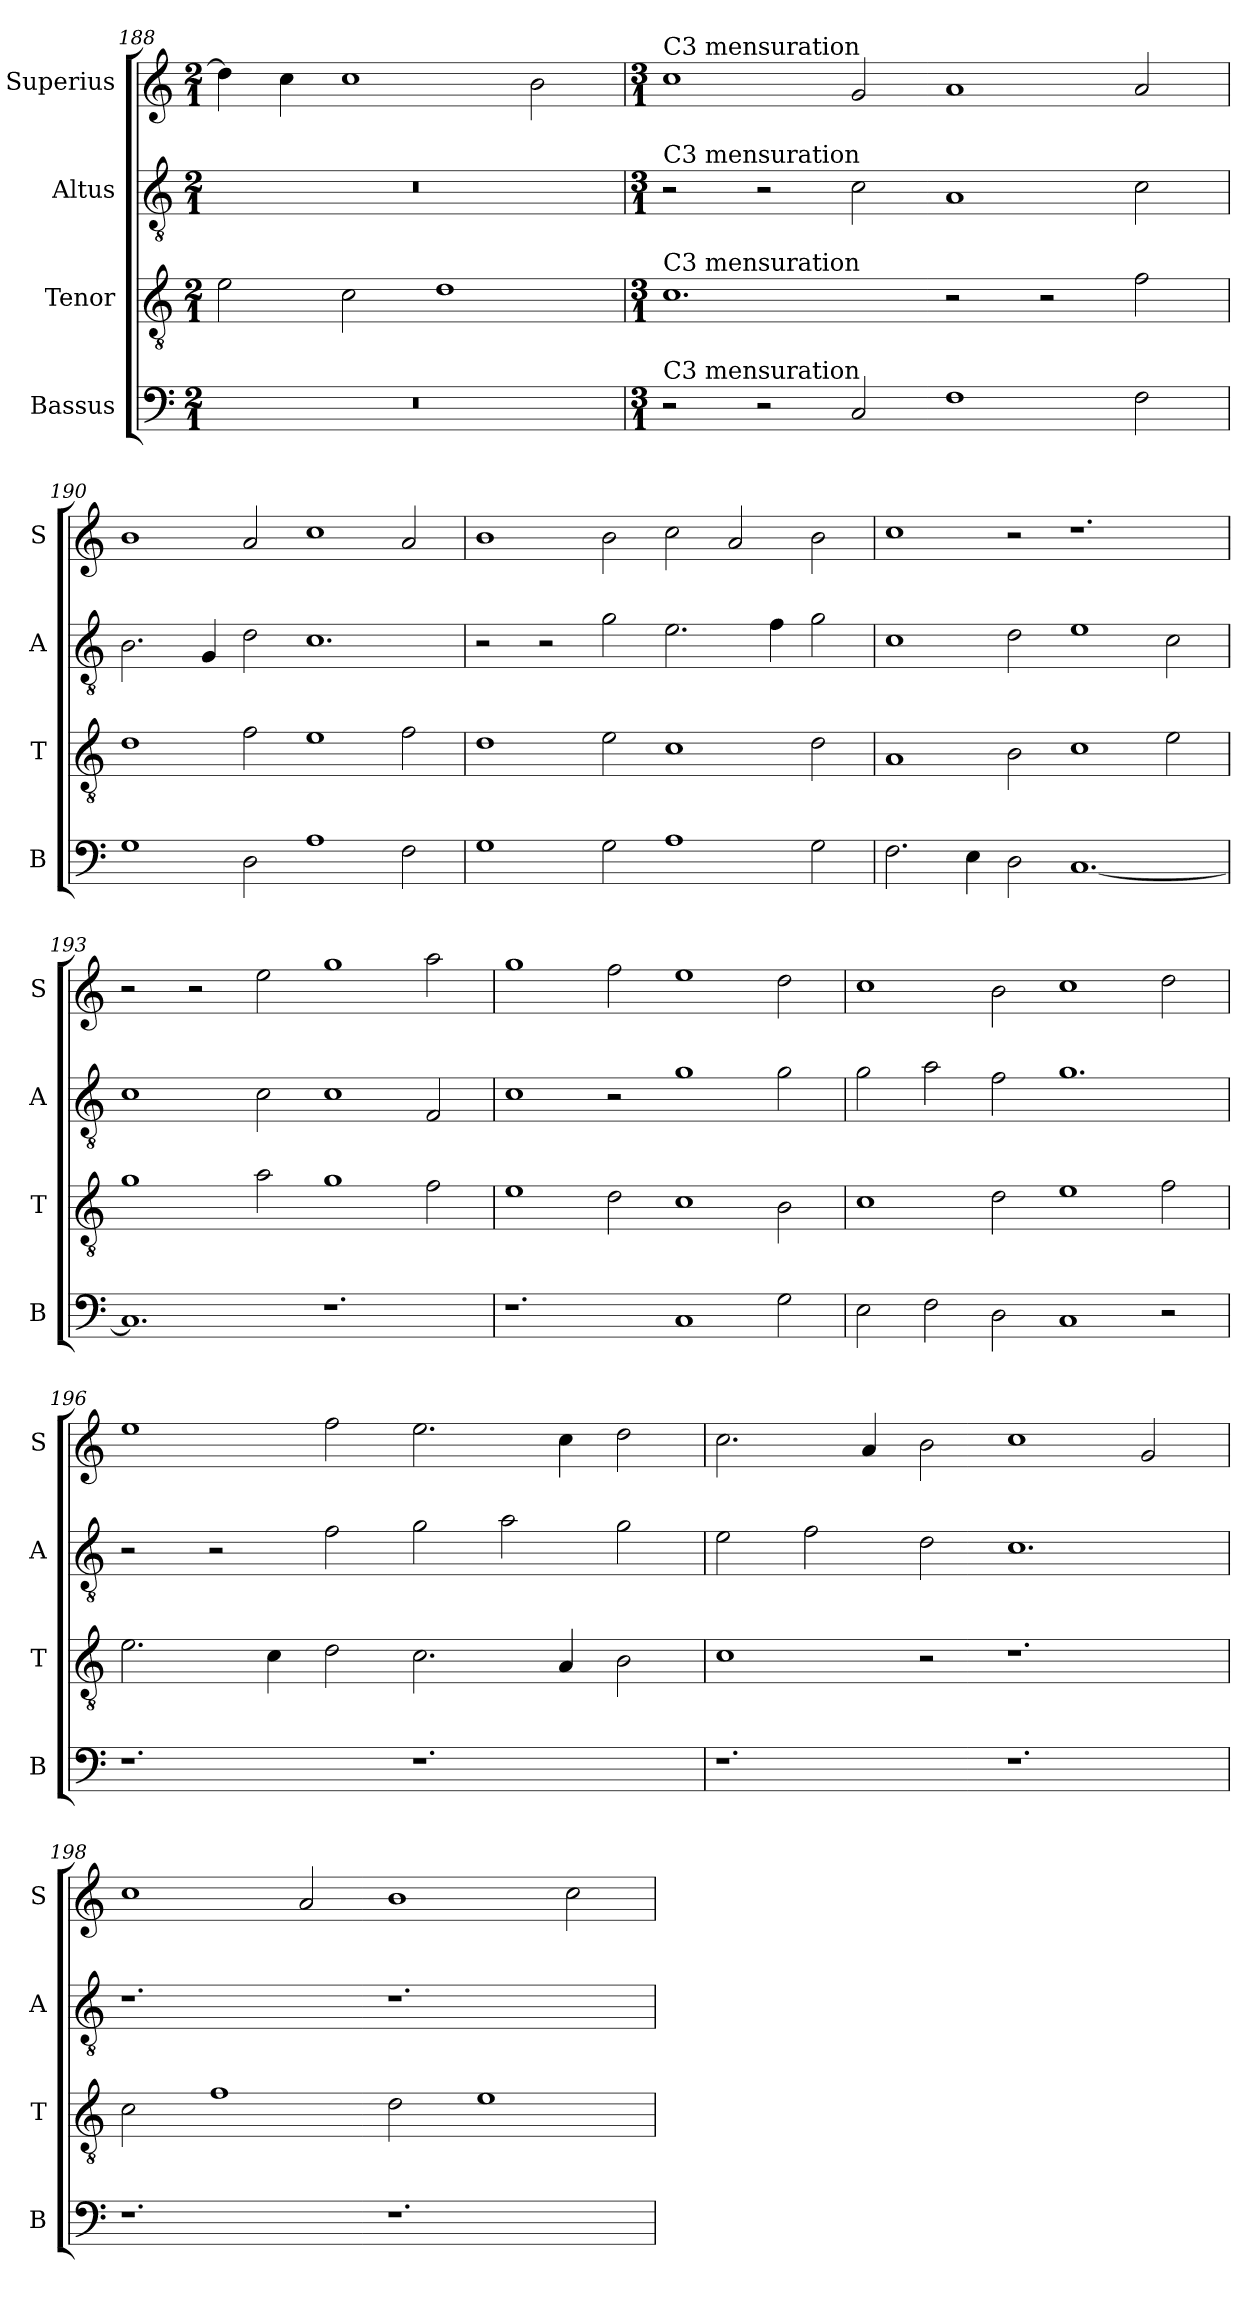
**kern	**kern	**kern	**kern
*part4	*part3	*part2	*part1
*staff4	*staff3	*staff2	*staff1
*I"Bassus	*I"Tenor	*I"Altus	*I"Superius
*I'B	*I'T	*I'A	*I'S
*clefF4	*clefGv2	*clefGv2	*clefG2
*k[]	*k[]	*k[]	*k[]
*M2/1	*M2/1	*M2/1	*M2/1
=188	=188	=188	=188
0r	2e\	0r	4dd\]
.	.	.	4cc\
.	2c\	.	1cc
.	1d	.	.
.	.	.	2b\
=189	=189	=189	=189
*M3/1	*M3/1	*M3/1	*M3/1
!	!	!	!LO:TX:a:t=C3 mensuration
!	!	!LO:TX:a:t=C3 mensuration	!
!	!LO:TX:a:t=C3 mensuration	!	!
!LO:TX:a:t=C3 mensuration	!	!	!
2r	1.c	2r	1cc
2r	.	2r	.
2C	.	2c	2g
1F	2r	1A	1a
.	2r	.	.
2F	2f	2c	2a
=190	=190	=190	=190
1G	1d	2.B	1b
.	.	4G/	.
2D	2f	2d	2a
1A	1e	1.c	1cc
2F	2f	.	2a
=191	=191	=191	=191
1G	1d	2r	1b
.	.	2r	.
2G	2e	2g	2b
1A	1c	2.e	2cc
.	.	.	2a
.	.	4f\	.
2G	2d	2g	2b
=192	=192	=192	=192
2.F	1A	1c	1cc
4E\	.	.	.
2D	2B	2d	2r
[1.C	1c	1e	1.r
.	2e	2c	.
=193	=193	=193	=193
1.C]	1g	1c	2r
.	.	.	2r
.	2a	2c	2ee
1.r	1g	1c	1gg
.	2f	2F	2aa
=194	=194	=194	=194
1.r	1e	1c	1gg
.	2d	2r	2ff
1C	1c	1g	1ee
2G	2B	2g	2dd
=195	=195	=195	=195
2E	1c	2g	1cc
2F	.	2a	.
2D	2d	2f	2b
1C	1e	1.g	1cc
2r	2f	.	2dd
=196	=196	=196	=196
1.r	2.e	2r	1ee
.	.	2r	.
.	4c\	.	.
.	2d	2f	2ff
1.r	2.c	2g	2.ee
.	.	2a	.
.	4A/	.	4cc\
.	2B	2g	2dd
=197	=197	=197	=197
1.r	1c	2e	2.cc
.	.	2f	.
.	.	.	4a/
.	2r	2d	2b
1.r	1.r	1.c	1cc
.	.	.	2g
=198	=198	=198	=198
1.r	2c	1.r	1cc
.	1f	.	.
.	.	.	2a
1.r	2d	1.r	1b
.	1e	.	.
.	.	.	2cc
=	=	=	=
*-	*-	*-	*-
